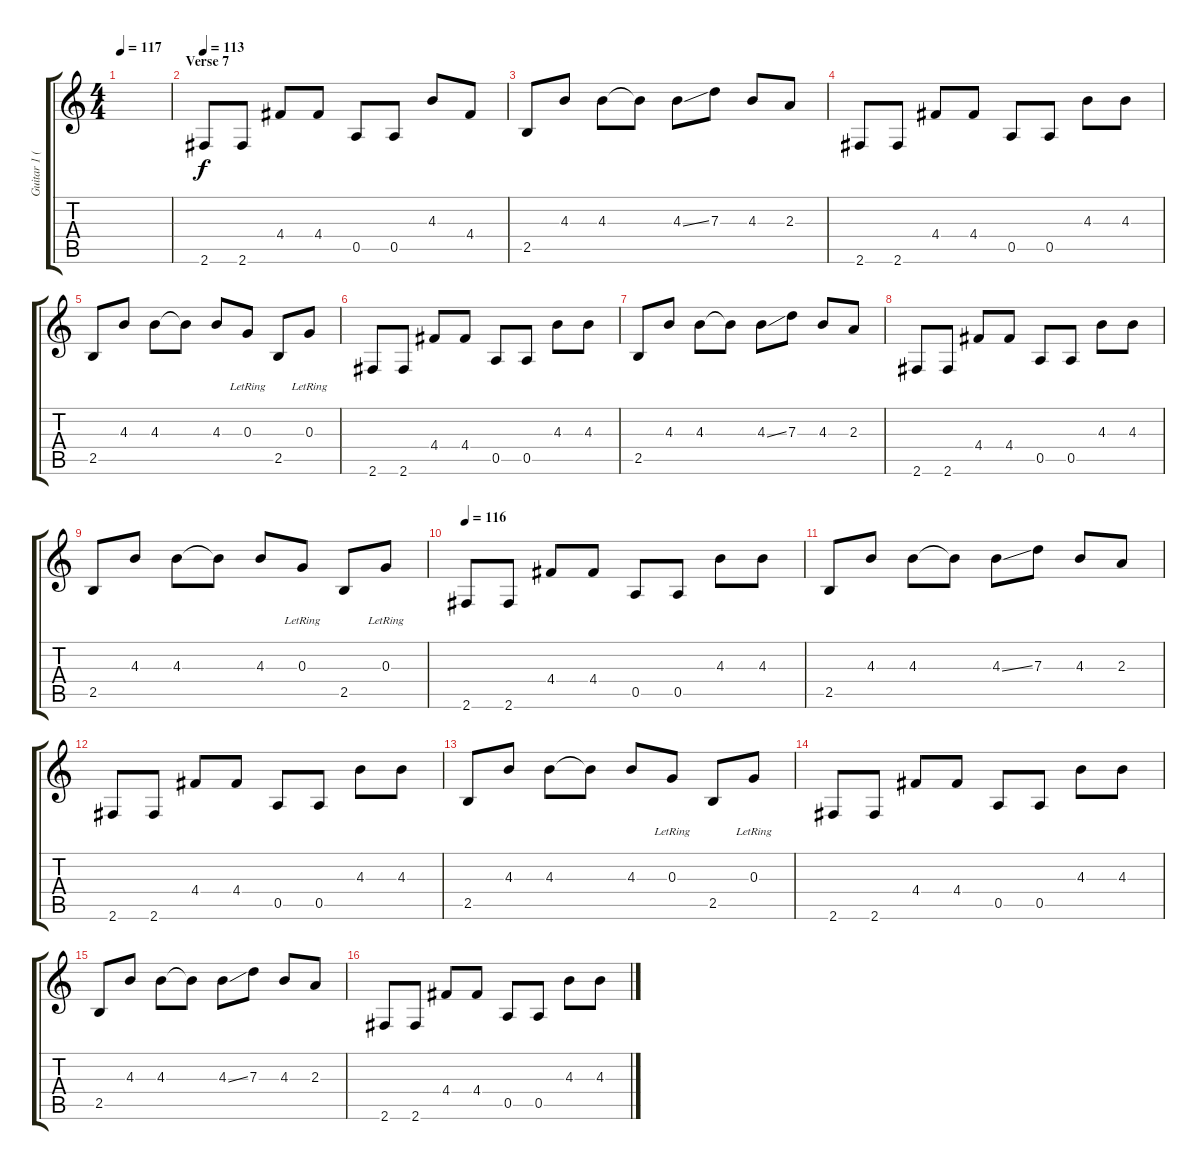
\track ("Guitar 1 (Daniel)" "Guitar 1 (") {instrument acousticguitarnylon}
\staff {score tabs}
\tuning (E4 B3 G3 D3 A2 E2) {hide}
\ts (4 4)
\tempo 117
\clef g2
\ks c
|
\section ("" "Verse 7")
\tempo 113
2.6.8{volume 12 balance 6 instrument acousticguitarsteel} 2.6.8 4.4.8 4.4.8 0.5.8 0.5.8 4.3.8 4.4.8 |
2.5.8 4.3.8 4.3.8 4.3{t}.8 4.3{ss}.8 7.3.8 4.3.8 2.3.8 |
2.6.8 2.6.8 4.4.8 4.4.8 0.5.8 0.5.8 4.3.8 4.3.8 |
2.5.8 4.3.8 4.3.8 4.3{t}.8 4.3.8 0.3{lr}.8 2.5.8 0.3{lr}.8 |
2.6.8 2.6.8 4.4.8 4.4.8 0.5.8 0.5.8 4.3.8 4.3.8 |
2.5.8 4.3.8 4.3.8 4.3{t}.8 4.3{ss}.8 7.3.8 4.3.8 2.3.8 |
2.6.8 2.6.8 4.4.8 4.4.8 0.5.8 0.5.8 4.3.8 4.3.8 |
2.5.8 4.3.8 4.3.8 4.3{t}.8 4.3.8 0.3{lr}.8 2.5.8 0.3{lr}.8 |
\tempo 116
2.6.8 2.6.8 4.4.8 4.4.8 0.5.8 0.5.8 4.3.8 4.3.8 |
2.5.8 4.3.8 4.3.8 4.3{t}.8 4.3{ss}.8 7.3.8 4.3.8 2.3.8 |
2.6.8 2.6.8 4.4.8 4.4.8 0.5.8 0.5.8 4.3.8 4.3.8 |
2.5.8 4.3.8 4.3.8 4.3{t}.8 4.3.8 0.3{lr}.8 2.5.8 0.3{lr}.8 |
2.6.8 2.6.8 4.4.8 4.4.8 0.5.8 0.5.8 4.3.8 4.3.8 |
2.5.8 4.3.8 4.3.8 4.3{t}.8 4.3{ss}.8 7.3.8 4.3.8 2.3.8 |
2.6.8 2.6.8 4.4.8 4.4.8 0.5.8 0.5.8 4.3.8 4.3.8
